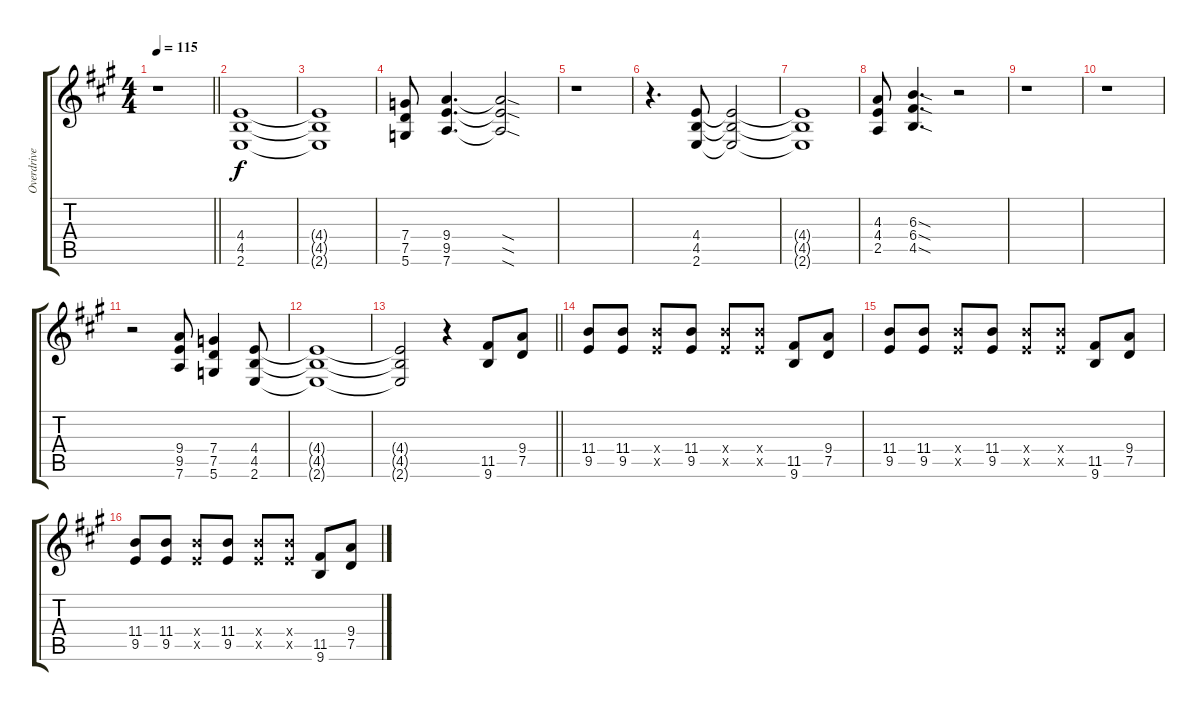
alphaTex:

\track ("Overdrive" "Overdrive") {instrument overdrivenguitar}
\staff {score tabs}
\tuning (D4 A3 F3 C3 G2 D2) {hide}
\ts (4 4)
\tempo 115
\clef g2
\barLineRight lightlight
\ks a
r.1{dy f instrument overdrivenguitar} |
\section ("" " ")
(4.4 4.5 2.6).1 |
(4.4{t} 4.5{t} 2.6{t}).1 |
(7.4 7.5 5.6).8 (9.4 9.5 7.6).4{d} (9.4{sod t} 9.5{sod t} 7.6{sod t}).2 |
r.1 |
r.4{d} (4.4 4.5 2.6).8 (4.4{t} 4.5{t} 2.6{t}).2 |
(4.4{t} 4.5{t} 2.6{t}).1 |
(4.3 4.4 2.5).8 (6.3{sod} 6.4{sod} 4.5{sod}).4{d} r.2 |
r.1 |
r.1 |
r.2 (9.4 9.5 7.6).8 (7.4 7.5 5.6).4 (4.4 4.5 2.6).8 |
(4.4{t} 4.5{t} 2.6{t}).1 |
\barLineRight lightlight
(4.4{t} 4.5{t} 2.6{t}).2 r.4 (11.5 9.6).8 (9.4 7.5).8 |
\section ("" " ")
(11.4 9.5).8 (11.4 9.5).8 (11.4{x} 9.5{x}).8 (11.4 9.5).8 (11.4{x} 9.5{x}).8 (11.4{x} 9.5{x}).8 (11.5 9.6).8 (9.4 7.5).8 |
(11.4 9.5).8 (11.4 9.5).8 (11.4{x} 9.5{x}).8 (11.4 9.5).8 (11.4{x} 9.5{x}).8 (11.4{x} 9.5{x}).8 (11.5 9.6).8 (9.4 7.5).8 |
(11.4 9.5).8 (11.4 9.5).8 (11.4{x} 9.5{x}).8 (11.4 9.5).8 (11.4{x} 9.5{x}).8 (11.4{x} 9.5{x}).8 (11.5 9.6).8 (9.4 7.5).8
